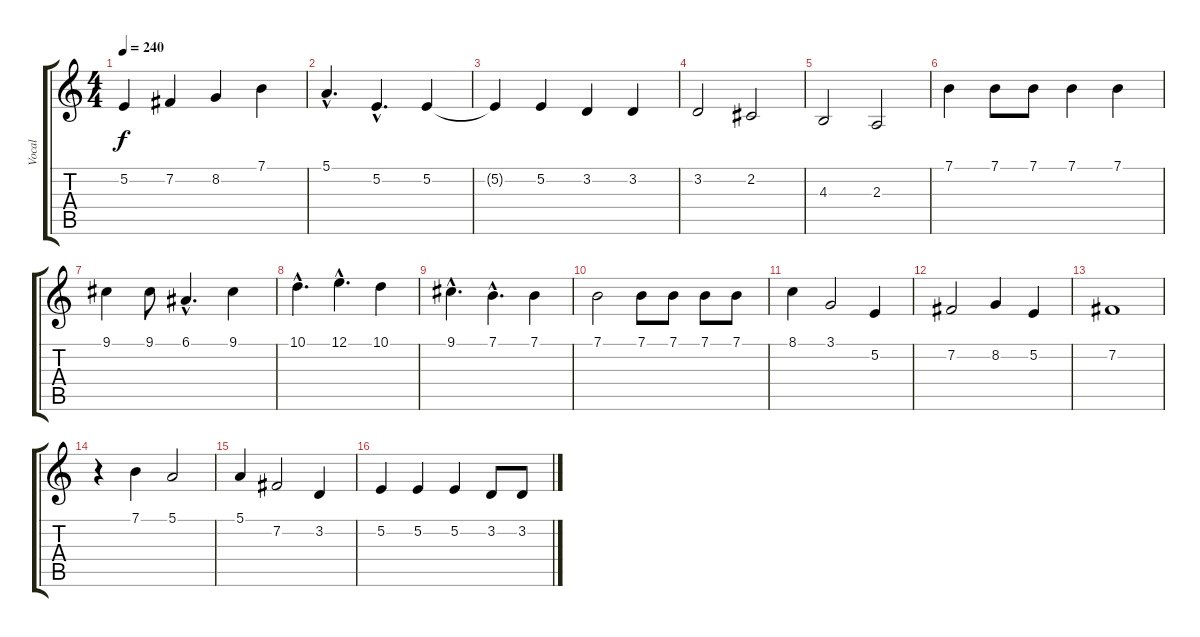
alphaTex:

\track ("Vocal" "Vocal") {instrument lead6voice}
\staff {score tabs}
\tuning (E4 B3 G3 D3 A2 E2) {hide}
\ts (4 4)
\tempo 240
\clef g2
\ks c
5.2.4{dy f} 7.2.4 8.2.4 7.1.4 |
5.1{hac}.4{d} 5.2{hac}.4{d} 5.2.4 |
5.2{t}.4 5.2.4 3.2.4 3.2.4 |
3.2.2 2.2.2 |
4.3.2 2.3.2 |
7.1.4 7.1.8 7.1.8 7.1.4 7.1.4 |
9.1.4 9.1.8 6.1{hac}.4{d} 9.1.4 |
10.1{hac}.4{d} 12.1{hac}.4{d} 10.1.4 |
9.1{hac}.4{d} 7.1{hac}.4{d} 7.1.4 |
7.1.2 7.1.8 7.1.8 7.1.8 7.1.8 |
8.1.4 3.1.2 5.2.4 |
7.2.2 8.2.4 5.2.4 |
7.2.1 |
r.4 7.1.4 5.1.2 |
5.1.4 7.2.2 3.2.4 |
5.2.4 5.2.4 5.2.4 3.2.8 3.2.8
